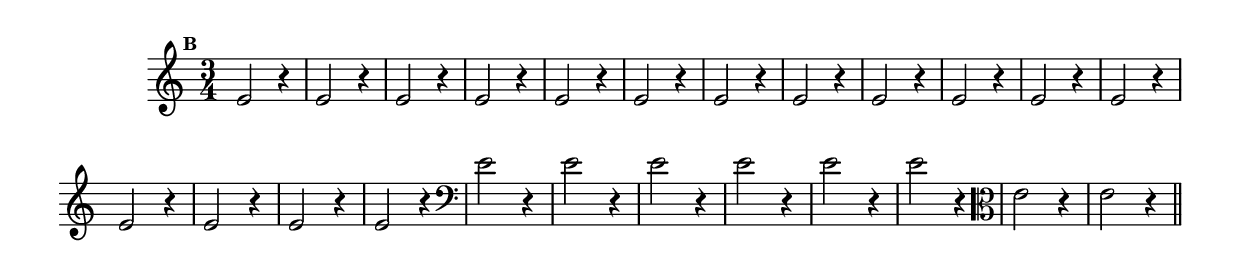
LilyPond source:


\version "2.14.2"

%\header { texidoc="Perguntas e Respostas"}

\relative c' {

  \override Staff.TimeSignature #'style = #'()
  \time 3/4 
  \override Score.BarNumber #'transparent = ##t
                                %\override Score.RehearsalMark #'font-family = #'roman
  \override Score.RehearsalMark #'font-size = #-2
  \override Score.BarNumber #'transparent = ##t
  \set Score.markFormatter = #format-mark-numbers

  \mark 2 

                                % CLARINETE

  \tag #'cl {
    e2 r4 e2 r4 
  }

                                % FLAUTA

  \tag #'fl {
    e2 r4 e2 r4 
  }

                                % OBOÉ

  \tag #'ob {
    e2 r4 e2 r4 
  }

                                % SAX ALTO

  \tag #'saxa {
    e2 r4 e2 r4 
  }

                                % SAX TENOR

  \tag #'saxt {
    e2 r4 e2 r4 
  }

                                % SAX GENES

  \tag #'saxg {
    e2 r4 e2 r4 
  }

                                % TROMPETE

  \tag #'tpt {
    e2 r4 e2 r4 
  }

                                % TROMPA

  \tag #'tpa {
    e2 r4 e2 r4 
  }


                                % TROMBONE

  \tag #'tbn {
    \clef bass
    e2 r4 e2 r4 
  }

                                % TUBA MIB

  \tag #'tbamib {
    \clef bass
    e2 r4 e2 r4 
  }

                                % TUBA SIB

  \tag #'tbasib {
    \clef bass
    e2 r4 e2 r4 
  }

                                % VIOLA

  \tag #'vla {
    \clef alto
    e2 r4 e2 r4 
  }


                                % FINAL

  \bar "||"

}
